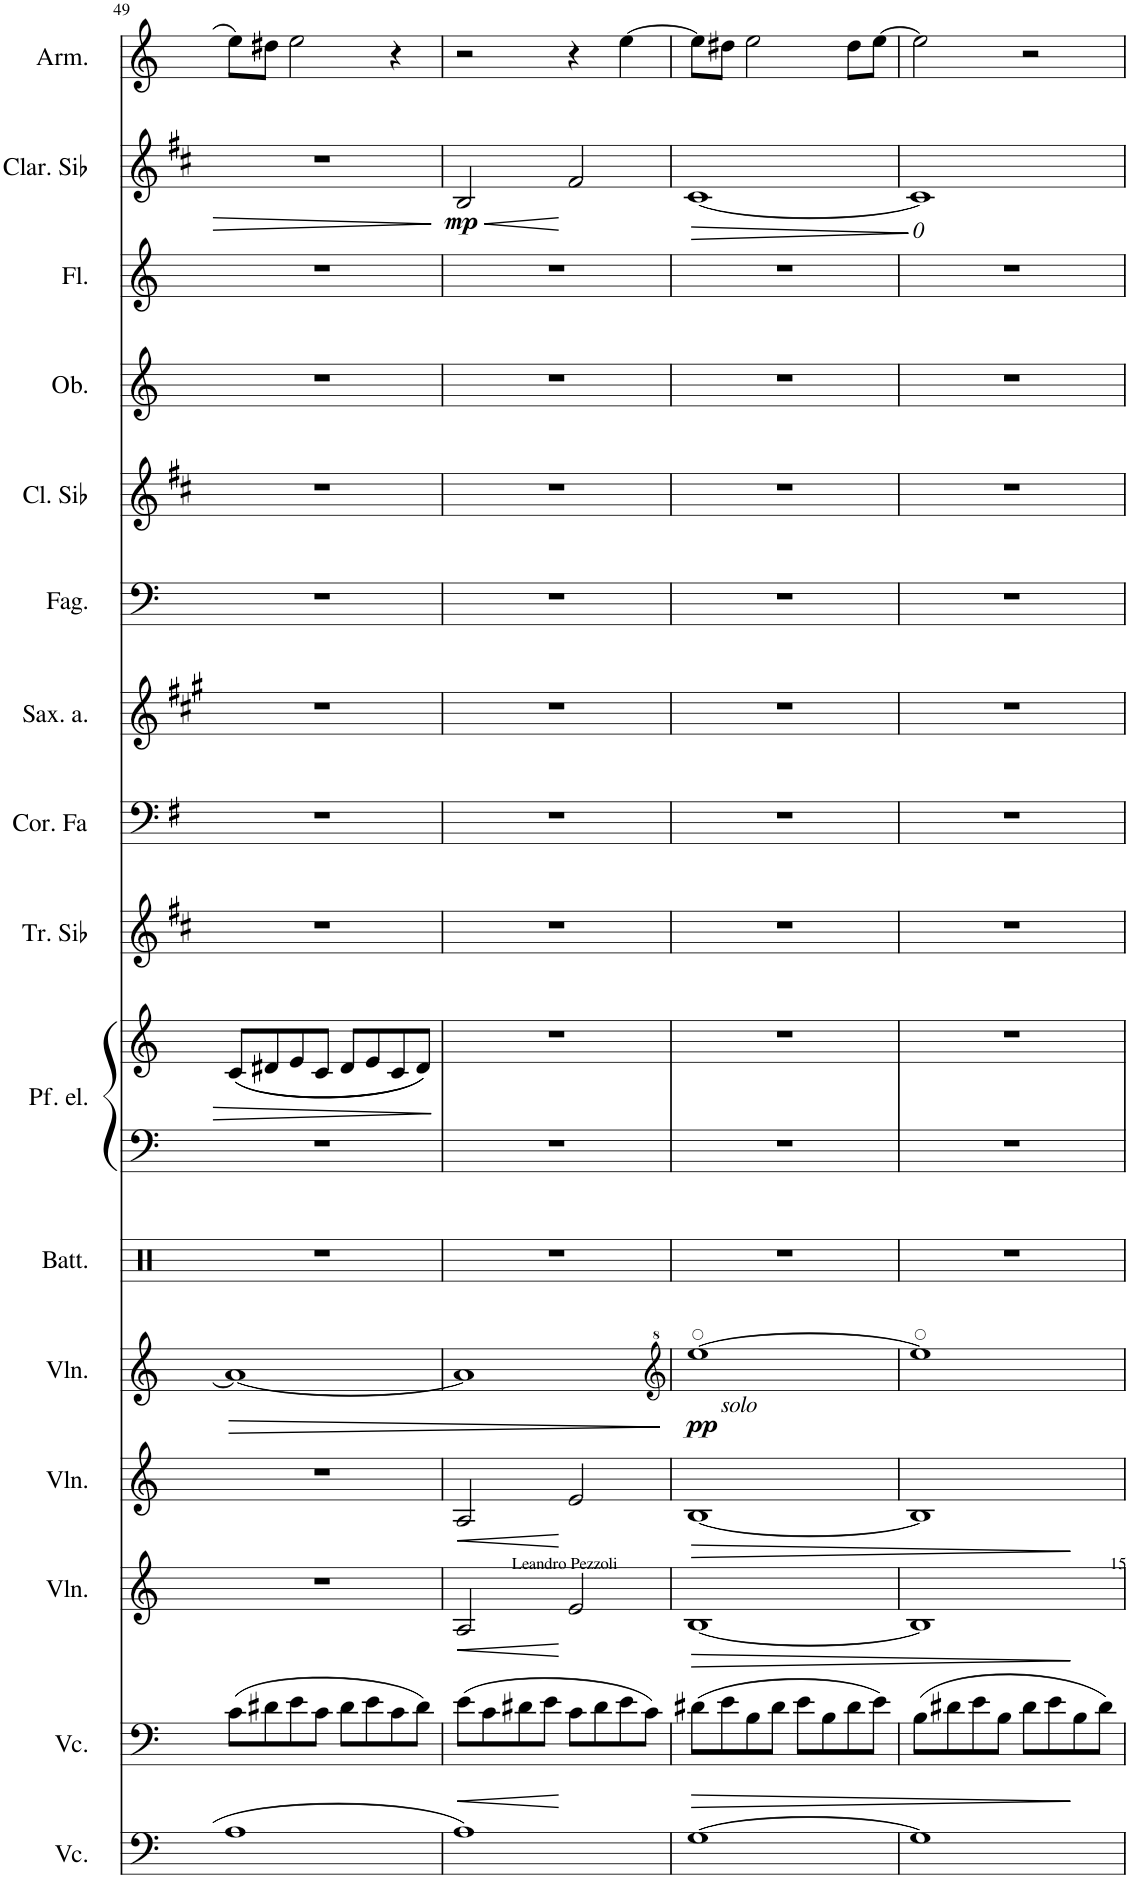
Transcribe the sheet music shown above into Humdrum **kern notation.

**kern	**kern	**dynam	**kern	**dynam	**kern	**dynam	**kern	**dynam	**kern	**kern	**kern	**kern	**kern	**kern	**kern	**kern	**kern	**kern	**kern	**dynam	**kern
*part16	*part15	*part15	*part14	*part14	*part13	*part13	*part12	*part12	*part11	*part10	*part10	*part9	*part8	*part7	*part6	*part5	*part4	*part3	*part2	*part2	*part1
*staff17	*staff16	*staff16	*staff15	*staff15	*staff14	*staff14	*staff13	*staff13	*staff12	*staff11	*staff10	*staff9	*staff8	*staff7	*staff6	*staff5	*staff4	*staff3	*staff2	*staff2	*staff1
*I"Violoncello	*I"Violoncello	*	*I"Violino	*	*I"Violino	*	*I"Violino	*	*I"Batteria	*I"Piano elettrico	*	*I"Tromba in Sib	*I"Corno in Fa	*I"Sassofono contralto	*I"Fagotto	*I"Clarinetto in Sib	*I"Oboe	*I"Flauto	*I"Clarinette en Sib	*	*I"Armonica
*I'Vc.	*I'Vc.	*	*I'Vln.	*	*I'Vln.	*	*I'Vln.	*	*I'Batt.	*	*	*I'Tr. Sib	*I'Cor. Fa	*	*I'Fag.	*I'Cl. Sib	*I'Ob.	*I'Fl.	*I'Clar. Sib	*	*I'Arm.
!!LO:PB:g=z
*clefF4	*clefF4	*	*clefG2	*	*clefG2	*	*clefG2	*	*clefX	*clefF4	*clefG2	*clefG2	*clefF4	*clefG2	*clefF4	*clefG2	*clefG2	*clefG2	*clefG2	*	*clefG2
*	*	*	*	*	*	*	*	*	*	*	*	*Trd1c2	*Trd4c7	*Trd5c9	*	*Trd1c2	*	*	*Trd1c2	*	*
*k[]	*k[]	*	*k[]	*	*k[]	*	*k[]	*	*k[]	*k[]	*k[]	*k[f#c#]	*k[f#]	*k[f#c#g#]	*k[]	*k[f#c#]	*k[]	*k[]	*k[f#c#]	*	*k[]
*M4/4	*M4/4	*	*M4/4	*	*M4/4	*	*M4/4	*	*M4/4	*M4/4	*M4/4	*M4/4	*M4/4	*M4/4	*M4/4	*M4/4	*M4/4	*M4/4	*M4/4	*	*M4/4
=49	=49	=49	=49	=49	=49	=49	=49	=49	=49	=49	=49	=49	=49	=49	=49	=49	=49	=49	=49	=49	=49
!	!	!	!	!	!	!	!	!LO:HP:b	!	!	!	!	!	!	!	!	!	!	!	!	!
1A	(8c\L	.	1r	.	1r	.	1a_	>	1r	1r	((8c/L	1r	1r	1r	1r	1r	1r	1r	1r	.	8ee\L
.	8d#X\	.	.	.	.	.	.	.	.	.	8d#X/	.	.	.	.	.	.	.	.	.	8dd#X\J
.	8e\	.	.	.	.	.	.	.	.	.	8e/	.	.	.	.	.	.	.	.	.	2ee\
.	8c\J	.	.	.	.	.	.	.	.	.	8c/J	.	.	.	.	.	.	.	.	.	.
.	8d#\L	.	.	.	.	.	.	.	.	.	8d#/L	.	.	.	.	.	.	.	.	.	.
.	8e\	.	.	.	.	.	.	.	.	.	8e/	.	.	.	.	.	.	.	.	.	.
.	8c\	.	.	.	.	.	.	.	.	.	8c/	.	.	.	.	.	.	.	.	.	4r
.	8d#\J)	.	.	.	.	.	.	.	.	.	8d#/J))	.	.	.	.	.	.	.	.	.	.
=50	=50	=50	=50	=50	=50	=50	=50	=50	=50	=50	=50	=50	=50	=50	=50	=50	=50	=50	=50	=50	=50
!	!	!LO:HP:b	!	!LO:HP:b	!	!LO:HP:b	!	!	!	!	!	!	!	!	!	!	!	!	!	!LO:HP:b	!
!	!	!	!	!	!	!	!	!	!	!	!	!	!	!	!	!	!	!	!	!LO:DY:n=1:b	!
1A	(8e\L	<	2A/	<	2A/	<	1a]	.	1r	1r	1r	1r	1r	1r	1r	1r	1r	1r	2B/	< mp	2r
.	8c\	.	.	.	.	.	.	.	.	.	.	.	.	.	.	.	.	.	.	.	.
.	8d#X\	.	.	.	.	.	.	.	.	.	.	.	.	.	.	.	.	.	.	.	.
.	8e\J	.	.	.	.	.	.	.	.	.	.	.	.	.	.	.	.	.	.	.	.
.	8c\L	[	2e/	[	2e/	[	.	.	.	.	.	.	.	.	.	.	.	.	2f#/	[	4r
.	8d#\	.	.	.	.	.	.	.	.	.	.	.	.	.	.	.	.	.	.	.	.
.	8e\	.	.	.	.	.	.	.	.	.	.	.	.	.	.	.	.	.	.	.	[4ee\
.	8c\J)	.	.	.	.	.	.	.	.	.	.	.	.	.	.	.	.	.	.	.	.
.	.	.	.	.	.	.	.	]	.	.	.	.	.	.	.	.	.	.	.	.	.
=51	=51	=51	=51	=51	=51	=51	=51	=51	=51	=51	=51	=51	=51	=51	=51	=51	=51	=51	=51	=51	=51
*	*	*	*	*	*	*	*clefG^2	*	*	*	*	*	*	*	*	*	*	*	*	*	*
!	!	!	!	!	!	!	!LO:TX:b:i:t=solo	!	!	!	!	!	!	!	!	!	!	!	!	!	!
!	!	!LO:HP:b	!	!LO:HP:b	!	!LO:HP:b	!	!LO:DY:b	!	!	!	!	!	!	!	!	!	!	!	!LO:HP:b	!
[1G	(8d#X\L	>	[1B	>	[1B	>	[1eee	pp	1r	1r	1r	1r	1r	1r	1r	1r	1r	1r	[1c#	>	8ee\L]
.	8e\	.	.	.	.	.	.	.	.	.	.	.	.	.	.	.	.	.	.	.	8dd#X\J
.	8B\	.	.	.	.	.	.	.	.	.	.	.	.	.	.	.	.	.	.	.	2ee\
.	8d#\J	.	.	.	.	.	.	.	.	.	.	.	.	.	.	.	.	.	.	.	.
.	8e\L	.	.	.	.	.	.	.	.	.	.	.	.	.	.	.	.	.	.	.	.
.	8B\	.	.	.	.	.	.	.	.	.	.	.	.	.	.	.	.	.	.	.	.
.	8d#\	.	.	.	.	.	.	.	.	.	.	.	.	.	.	.	.	.	.	.	8dd#\L
.	8e\J)	.	.	.	.	.	.	.	.	.	.	.	.	.	.	.	.	.	.	.	[8ee\J
.	.	]	.	]	.	]	.	.	.	.	.	.	.	.	.	.	.	.	.	]	.
=52	=52	=52	=52	=52	=52	=52	=52	=52	=52	=52	=52	=52	=52	=52	=52	=52	=52	=52	=52	=52	=52
!	!	!	!	!	!	!	!	!	!	!	!	!	!	!	!	!	!	!	!LO:TX:b:i:t=0	!	!
1G]	(8B\L	.	1B]	.	1B]	.	1eee]	.	1r	1r	1r	1r	1r	1r	1r	1r	1r	1r	1c#]	.	2ee\]
.	8d#X\	.	.	.	.	.	.	.	.	.	.	.	.	.	.	.	.	.	.	.	.
.	8e\	.	.	.	.	.	.	.	.	.	.	.	.	.	.	.	.	.	.	.	.
.	8B\J	.	.	.	.	.	.	.	.	.	.	.	.	.	.	.	.	.	.	.	.
.	8d#\L	.	.	.	.	.	.	.	.	.	.	.	.	.	.	.	.	.	.	.	2r
.	8e\	.	.	.	.	.	.	.	.	.	.	.	.	.	.	.	.	.	.	.	.
.	8B\	.	.	.	.	.	.	.	.	.	.	.	.	.	.	.	.	.	.	.	.
.	8d#\J)	.	.	.	.	.	.	.	.	.	.	.	.	.	.	.	.	.	.	.	.
=	=	=	=	=	=	=	=	=	=	=	=	=	=	=	=	=	=	=	=	=	=
*-	*-	*-	*-	*-	*-	*-	*-	*-	*-	*-	*-	*-	*-	*-	*-	*-	*-	*-	*-	*-	*-
